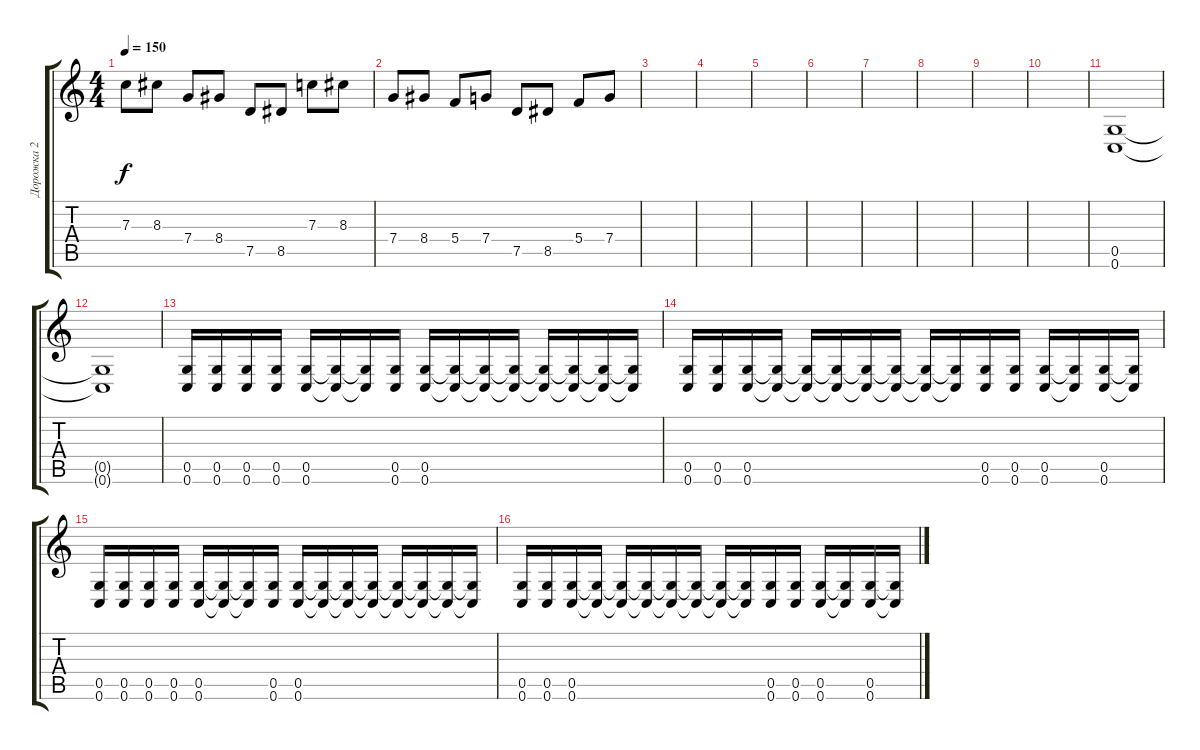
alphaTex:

\track ("Дорожка 2" "Дорожка 2") {instrument distortionguitar}
\staff {score tabs}
\tuning (D4 A3 F3 C3 G2 C2) {hide}
\ts (4 4)
\tempo 150
\clef g2
\ks c
7.3.8{dy f} 8.3.8 7.4.8 8.4.8 7.5.8 8.5.8 7.3.8 8.3.8 |
7.4.8 8.4.8 5.4.8 7.4.8 7.5.8 8.5.8 5.4.8 7.4.8 |
|
|
|
|
|
|
|
|
(0.5 0.6).1 |
(0.5{t} 0.6{t}).1 |
(0.5 0.6).16 (0.5 0.6).16 (0.5 0.6).16 (0.5 0.6).16 (0.5 0.6).16 (0.5{t} 0.6{t}).16 (0.5{t} 0.6{t}).16 (0.5 0.6).16 (0.5 0.6).16 (0.5{t} 0.6{t}).16 (0.5{t} 0.6{t}).16 (0.5{t} 0.6{t}).16 (0.5{t} 0.6{t}).16 (0.5{t} 0.6{t}).16 (0.5{t} 0.6{t}).16 (0.5{t} 0.6{t}).16 |
(0.5 0.6).16 (0.5 0.6).16 (0.5 0.6).16 (0.5{t} 0.6{t}).16 (0.5{t} 0.6{t}).16 (0.5{t} 0.6{t}).16 (0.5{t} 0.6{t}).16 (0.5{t} 0.6{t}).16 (0.5{t} 0.6{t}).16 (0.5{t} 0.6{t}).16 (0.5 0.6).16 (0.5 0.6).16 (0.5 0.6).16 (0.5{t} 0.6{t}).16 (0.5 0.6).16 (0.5{t} 0.6{t}).16 |
(0.5 0.6).16 (0.5 0.6).16 (0.5 0.6).16 (0.5 0.6).16 (0.5 0.6).16 (0.5{t} 0.6{t}).16 (0.5{t} 0.6{t}).16 (0.5 0.6).16 (0.5 0.6).16 (0.5{t} 0.6{t}).16 (0.5{t} 0.6{t}).16 (0.5{t} 0.6{t}).16 (0.5{t} 0.6{t}).16 (0.5{t} 0.6{t}).16 (0.5{t} 0.6{t}).16 (0.5{t} 0.6{t}).16 |
(0.5 0.6).16 (0.5 0.6).16 (0.5 0.6).16 (0.5{t} 0.6{t}).16 (0.5{t} 0.6{t}).16 (0.5{t} 0.6{t}).16 (0.5{t} 0.6{t}).16 (0.5{t} 0.6{t}).16 (0.5{t} 0.6{t}).16 (0.5{t} 0.6{t}).16 (0.5 0.6).16 (0.5 0.6).16 (0.5 0.6).16 (0.5{t} 0.6{t}).16 (0.5 0.6).16 (0.5{t} 0.6{t}).16
